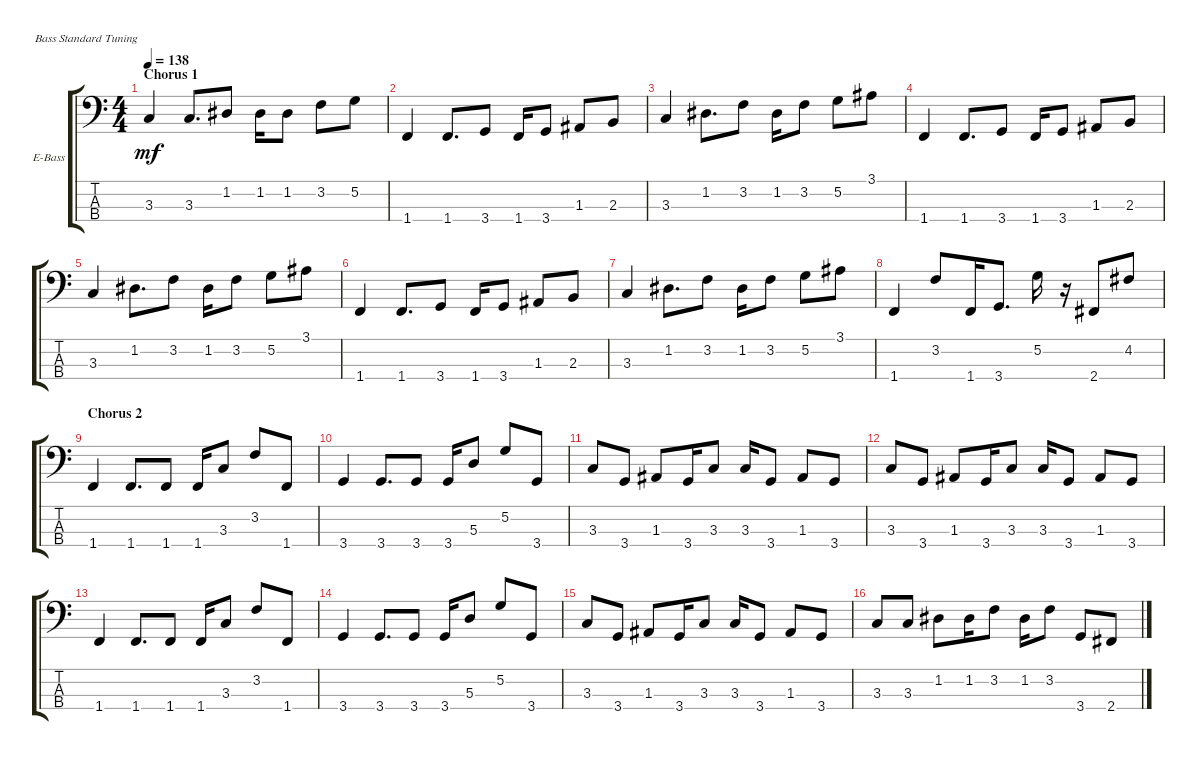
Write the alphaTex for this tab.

\defaultSystemsLayout 4
\bracketExtendMode groupsimilarinstruments
\firstSystemTrackNameOrientation horizontal
\otherSystemsTrackNameOrientation horizontal
\track ("Bass" "E-Bass") {instrument electricbassfinger}
\staff {score tabs}
\tuning (G2 D2 A1 E1)
\ts (4 4)
\section ("" "Chorus 1")
\tempo 138
\clef f4
\ks c
3.3.4{dy mf} 3.3.8{d} 1.2.8 1.2.16 1.2.8 3.2.8 5.2.8 |
1.4.4 1.4.8{d} 3.4.8 1.4.16 3.4.8 1.3.8 2.3.8 |
3.3.4 1.2.8{d} 3.2.8 1.2.16 3.2.8 5.2.8 3.1.8 |
1.4.4 1.4.8{d} 3.4.8 1.4.16 3.4.8 1.3.8 2.3.8 |
3.3.4 1.2.8{d} 3.2.8 1.2.16 3.2.8 5.2.8 3.1.8 |
1.4.4 1.4.8{d} 3.4.8 1.4.16 3.4.8 1.3.8 2.3.8 |
3.3.4 1.2.8{d} 3.2.8 1.2.16 3.2.8 5.2.8 3.1.8 |
1.4.4 3.2.8 1.4.16 3.4.8{d} 5.2.16 r.16 2.4.8 4.2.8 |
\section ("" "Chorus 2")
1.4.4 1.4.8{d} 1.4.8 1.4.16 3.3.8 3.2.8 1.4.8 |
3.4.4 3.4.8{d} 3.4.8 3.4.16 5.3.8 5.2.8 3.4.8 |
3.3.8 3.4.8 1.3.8 3.4.16 3.3.8 3.3.16 3.4.8 1.3.8 3.4.8 |
3.3.8 3.4.8 1.3.8 3.4.16 3.3.8 3.3.16 3.4.8 1.3.8 3.4.8 |
1.4.4 1.4.8{d} 1.4.8 1.4.16 3.3.8 3.2.8 1.4.8 |
3.4.4 3.4.8{d} 3.4.8 3.4.16 5.3.8 5.2.8 3.4.8 |
3.3.8 3.4.8 1.3.8 3.4.16 3.3.8 3.3.16 3.4.8 1.3.8 3.4.8 |
3.3.8 3.3.8 1.2.8 1.2.16 3.2.8 1.2.16 3.2.8 3.4.8 2.4.8
